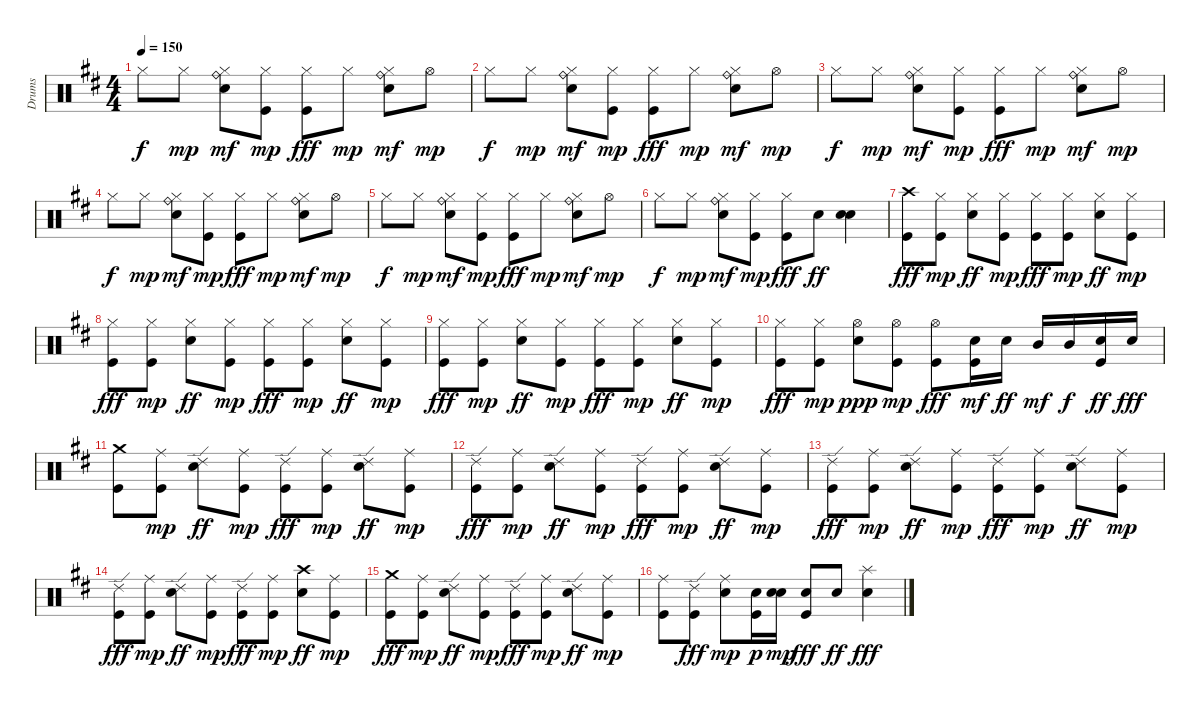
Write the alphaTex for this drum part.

\track ("Drums" "Drums") {instrument percussion}
\staff {score}
\articulation defaults
\ts (4 4)
\tempo 150
\clef neutral
\ks d "Hi-Hat (closed)".8{dy f} "Hi-Hat (closed)".8{dy mp}
("Electric Snare (hit)" "Hi-Hat (closed)" "Ride (bell)").8{dy mf} ("Kick (hit)" "Hi-Hat (closed)").8{dy mp} ("Kick (hit)" "Hi-Hat (closed)").8{dy fff} "Hi-Hat (closed)".8{dy mp} ("Electric Snare (hit)" "Hi-Hat (closed)" "Ride (bell)").8{dy mf} "Hi-Hat (open)".8{dy mp} |
"Hi-Hat (closed)".8{dy f} "Hi-Hat (closed)".8{dy mp} ("Electric Snare (hit)" "Hi-Hat (closed)" "Ride (bell)").8{dy mf} ("Kick (hit)" "Hi-Hat (closed)").8{dy mp} ("Kick (hit)" "Hi-Hat (closed)").8{dy fff} "Hi-Hat (closed)".8{dy mp} ("Electric Snare (hit)" "Hi-Hat (closed)" "Ride (bell)").8{dy mf} "Hi-Hat (open)".8{dy mp} |
"Hi-Hat (closed)".8{dy f} "Hi-Hat (closed)".8{dy mp} ("Electric Snare (hit)" "Hi-Hat (closed)" "Ride (bell)").8{dy mf} ("Kick (hit)" "Hi-Hat (closed)").8{dy mp} ("Kick (hit)" "Hi-Hat (closed)").8{dy fff} "Hi-Hat (closed)".8{dy mp} ("Electric Snare (hit)" "Hi-Hat (closed)" "Ride (bell)").8{dy mf} "Hi-Hat (open)".8{dy mp} |
"Hi-Hat (closed)".8{dy f} "Hi-Hat (closed)".8{dy mp} ("Electric Snare (hit)" "Hi-Hat (closed)" "Ride (bell)").8{dy mf} ("Kick (hit)" "Hi-Hat (closed)").8{dy mp} ("Kick (hit)" "Hi-Hat (closed)").8{dy fff} "Hi-Hat (closed)".8{dy mp} ("Electric Snare (hit)" "Hi-Hat (closed)" "Ride (bell)").8{dy mf} "Hi-Hat (open)".8{dy mp} |
"Hi-Hat (closed)".8{dy f} "Hi-Hat (closed)".8{dy mp} ("Electric Snare (hit)" "Hi-Hat (closed)" "Ride (bell)").8{dy mf} ("Kick (hit)" "Hi-Hat (closed)").8{dy mp} ("Kick (hit)" "Hi-Hat (closed)").8{dy fff} "Hi-Hat (closed)".8{dy mp} ("Electric Snare (hit)" "Hi-Hat (closed)" "Ride (bell)").8{dy mf} "Hi-Hat (open)".8{dy mp} |
"Hi-Hat (closed)".8{dy f} "Hi-Hat (closed)".8{dy mp} ("Electric Snare (hit)" "Hi-Hat (closed)" "Ride (bell)").8{dy mf} ("Kick (hit)" "Hi-Hat (closed)").8{dy mp} ("Kick (hit)" "Hi-Hat (closed)").8{dy fff} "Electric Snare (hit)".8{dy ff} ("Electric Snare (hit)" "Electric Snare (hit)").4 |
("Kick (hit)" "Crash high (hit)").8{dy fff} ("Kick (hit)" "Hi-Hat (closed)").8{dy mp} ("Electric Snare (hit)" "Hi-Hat (closed)").8{dy ff} ("Kick (hit)" "Hi-Hat (closed)").8{dy mp} ("Kick (hit)" "Hi-Hat (closed)").8{dy fff} ("Kick (hit)" "Hi-Hat (closed)").8{dy mp} ("Electric Snare (hit)" "Hi-Hat (closed)").8{dy ff} ("Kick (hit)" "Hi-Hat (closed)").8{dy mp} |
("Kick (hit)" "Hi-Hat (closed)").8{dy fff} ("Kick (hit)" "Hi-Hat (closed)").8{dy mp} ("Electric Snare (hit)" "Hi-Hat (closed)").8{dy ff} ("Kick (hit)" "Hi-Hat (closed)").8{dy mp} ("Kick (hit)" "Hi-Hat (closed)").8{dy fff} ("Kick (hit)" "Hi-Hat (closed)").8{dy mp} ("Electric Snare (hit)" "Hi-Hat (closed)").8{dy ff} ("Kick (hit)" "Hi-Hat (closed)").8{dy mp} |
("Kick (hit)" "Hi-Hat (closed)").8{dy fff} ("Kick (hit)" "Hi-Hat (closed)").8{dy mp} ("Electric Snare (hit)" "Hi-Hat (closed)").8{dy ff} ("Kick (hit)" "Hi-Hat (closed)").8{dy mp} ("Kick (hit)" "Hi-Hat (closed)").8{dy fff} ("Kick (hit)" "Hi-Hat (closed)").8{dy mp} ("Electric Snare (hit)" "Hi-Hat (closed)").8{dy ff} ("Kick (hit)" "Hi-Hat (closed)").8{dy mp} |
("Kick (hit)" "Hi-Hat (closed)").8{dy fff} ("Kick (hit)" "Hi-Hat (closed)").8{dy mp} ("Electric Snare (hit)" "Hi-Hat (open)").8{dy ppp} ("Kick (hit)" "Hi-Hat (open)").8{dy mp} ("Kick (hit)" "Hi-Hat (open)").8{dy fff} ("Kick (hit)" "Electric Snare (hit)").16{dy mf} "Electric Snare (hit)".16{dy ff} "Mid Tom (hit)".16{dy mf} "Mid Tom (hit)".16{dy f} ("Kick (hit)" "Electric Snare (hit)").16{dy ff} "Electric Snare (hit)".16{dy fff} |
("Kick (hit)" "Crash medium (hit)").8 ("Kick (hit)" "Ride (middle)").8{dy mp} ("Electric Snare (hit)" "Ride (edge) 2").8{dy ff} ("Kick (hit)" "Ride (middle)").8{dy mp} ("Kick (hit)" "Ride (edge) 2").8{dy fff} ("Kick (hit)" "Ride (middle)").8{dy mp} ("Electric Snare (hit)" "Ride (edge) 2").8{dy ff} ("Kick (hit)" "Ride (middle)").8{dy mp} |
("Kick (hit)" "Ride (edge) 2").8{dy fff} ("Kick (hit)" "Ride (middle)").8{dy mp} ("Electric Snare (hit)" "Ride (edge) 2").8{dy ff} ("Kick (hit)" "Ride (middle)").8{dy mp} ("Kick (hit)" "Ride (edge) 2").8{dy fff} ("Kick (hit)" "Ride (middle)").8{dy mp} ("Electric Snare (hit)" "Ride (edge) 2").8{dy ff} ("Kick (hit)" "Ride (middle)").8{dy mp} |
("Kick (hit)" "Ride (edge) 2").8{dy fff} ("Kick (hit)" "Ride (middle)").8{dy mp} ("Electric Snare (hit)" "Ride (edge) 2").8{dy ff} ("Kick (hit)" "Ride (middle)").8{dy mp} ("Kick (hit)" "Ride (edge) 2").8{dy fff} ("Kick (hit)" "Ride (middle)").8{dy mp} ("Electric Snare (hit)" "Ride (edge) 2").8{dy ff} ("Kick (hit)" "Ride (middle)").8{dy mp} |
("Kick (hit)" "Ride (edge) 2").8{dy fff} ("Kick (hit)" "Ride (middle)").8{dy mp} ("Electric Snare (hit)" "Ride (edge) 2").8{dy ff} ("Kick (hit)" "Ride (middle)").8{dy mp} ("Kick (hit)" "Ride (edge) 2").8{dy fff} ("Kick (hit)" "Ride (middle)").8{dy mp} ("Electric Snare (hit)" "Crash high (hit)").8{dy ff} ("Kick (hit)" "Ride (middle)").8{dy mp} |
("Kick (hit)" "Crash medium (hit)").8{dy fff} ("Kick (hit)" "Ride (middle)").8{dy mp} ("Electric Snare (hit)" "Ride (edge) 2").8{dy ff} ("Kick (hit)" "Ride (middle)").8{dy mp} ("Kick (hit)" "Ride (edge) 2").8{dy fff} ("Kick (hit)" "Ride (middle)").8{dy mp} ("Electric Snare (hit)" "Ride (edge) 2").8{dy ff} ("Kick (hit)" "Ride (middle)").8{dy mp} |
("Kick (hit)" "Ride (middle)").8 ("Kick (hit)" "Ride (edge) 2").8{dy fff} ("Electric Snare (hit)" "Ride (middle)").8{dy mp} ("Kick (hit)" "Electric Snare (hit)").16{dy p} ("Electric Snare (hit)" "Electric Snare (hit)").16{dy mp} ("Kick (hit)" "Electric Snare (hit)").8{dy fff} "Electric Snare (hit)".8{dy ff} ("Electric Snare (hit)" "Splash (hit)").4{dy fff}
